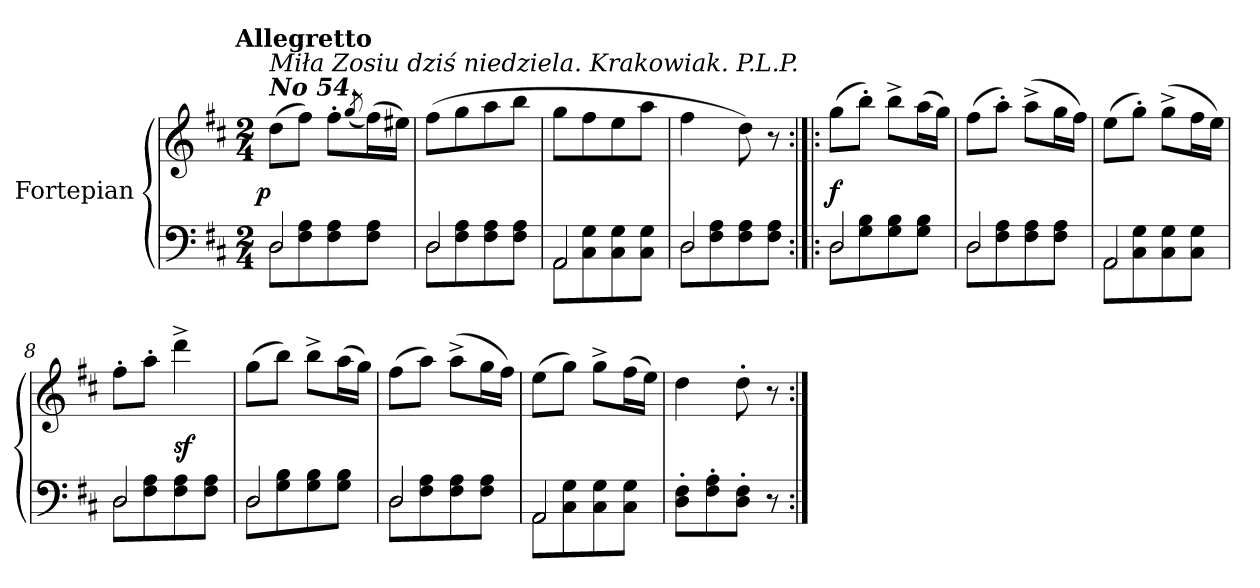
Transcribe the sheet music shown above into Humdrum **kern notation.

**kern	**kern	**dynam
*part1	*part1	*part1
*staff2	*staff1	*staff1/2
*I"Fortepian	*	*
*clefF4	*clefG2	*
*k[f#c#]	*k[f#c#]	*
!!LO:TX:omd:t=Allegretto
*M2/4	*M2/4	*
*MM108	*MM108	*
=1	=1	=1
*^	*	*
!	!	!LO:TX:a:Bi:t=No 54.	!
!	!	!LO:TX:a:i:t=Miła Zosiu dziś niedziela. Krakowiak. P.L.P.	!
!	!LO:N:vis=2	!	!LO:DY:rj
2D/	8D\	(8dd\L	p
.	8F#\ 8A\	8ff#\J)	.
.	8F#\ 8A\	8ff#'\L	.
.	.	(8qgg	.
.	8F#\ 8A\J	(16ff#\L)	.
.	.	16ee#X\JJ)	.
=2	=2	=2	=2
!	!LO:N:vis=2	!	!
2D/	8D\	(8ff#\L	.
.	8F#\ 8A\	8gg\	.
.	8F#\ 8A\	8aa\	.
.	8F#\ 8A\J	8bb\J	.
=3	=3	=3	=3
!	!LO:N:vis=2	!	!
2AA/	8AA\	8gg\L	.
.	8C#\ 8G\	8ff#\	.
.	8C#\ 8G\	8ee\	.
.	8C#\ 8G\J	8aa\J	.
=4	=4	=4	=4
!	!LO:N:vis=2	!	!
2D/	8D\	4ff#\	.
.	8F#\ 8A\	.	.
.	8F#\ 8A\	8dd\)	.
.	8F#\ 8A\J	8r	.
=5:|!|:	=5:|!|:	=5:|!|:	=5:|!|:
!	!LO:N:vis=2	!	!
2D/	8D\	(8gg\L	f
.	8G\ 8B\	8bb'\J)	.
.	8G\ 8B\	8bb^\L	.
.	8G\ 8B\J	(16aa\L	.
.	.	16gg\JJ)	.
=6	=6	=6	=6
!	!LO:N:vis=2	!	!
2D/	8D\	(8ff#\L	.
.	8F#\ 8A\	8aa'\J)	.
.	8F#\ 8A\	(8aa^\L	.
.	8F#\ 8A\J	16gg\L	.
.	.	16ff#\JJ)	.
=7	=7	=7	=7
!	!LO:N:vis=2	!	!
2AA/	8AA\	(8ee\L	.
.	8C#\ 8G\	8gg'\J)	.
.	8C#\ 8G\	(8gg^\L	.
.	8C#\ 8G\J	16ff#\L	.
.	.	16ee\JJ)	.
=8	=8	=8	=8
!	!LO:N:vis=2	!	!
2D/	8D\	8ff#'\L	.
.	8F#\ 8A\	8aa'\J	.
.	8F#\ 8A\	4ddd^\	sf
.	8F#\ 8A\J	.	.
=9	=9	=9	=9
!	!LO:N:vis=2	!	!
2D/	8D\	(8gg\L	.
.	8G\ 8B\	8bb\J)	.
.	8G\ 8B\	8bb^\L	.
.	8G\ 8B\J	(16aa\L	.
.	.	16gg\JJ)	.
=10	=10	=10	=10
!	!LO:N:vis=2	!	!
2D/	8D\	(8ff#\L	.
.	8F#\ 8A\	8aa\J)	.
.	8F#\ 8A\	(8aa^\L	.
.	8F#\ 8A\J	16gg\L	.
.	.	16ff#\JJ)	.
=11	=11	=11	=11
!	!LO:N:vis=2	!	!
2AA/	8AA\	(8ee\L	.
.	8C#\ 8G\	8gg\J)	.
.	8C#\ 8G\	8gg^\L	.
.	8C#\ 8G\J	(16ff#\L	.
.	.	16ee\JJ)	.
*v	*v	*	*
=12	=12	=12
8D'\ 8F#'\L	4dd\	.
8F#'\ 8A'\	.	.
8D'\ 8F#'\J	8dd'\	.
8r	8r	.
=:|!	=:|!	=:|!
*-	*-	*-
